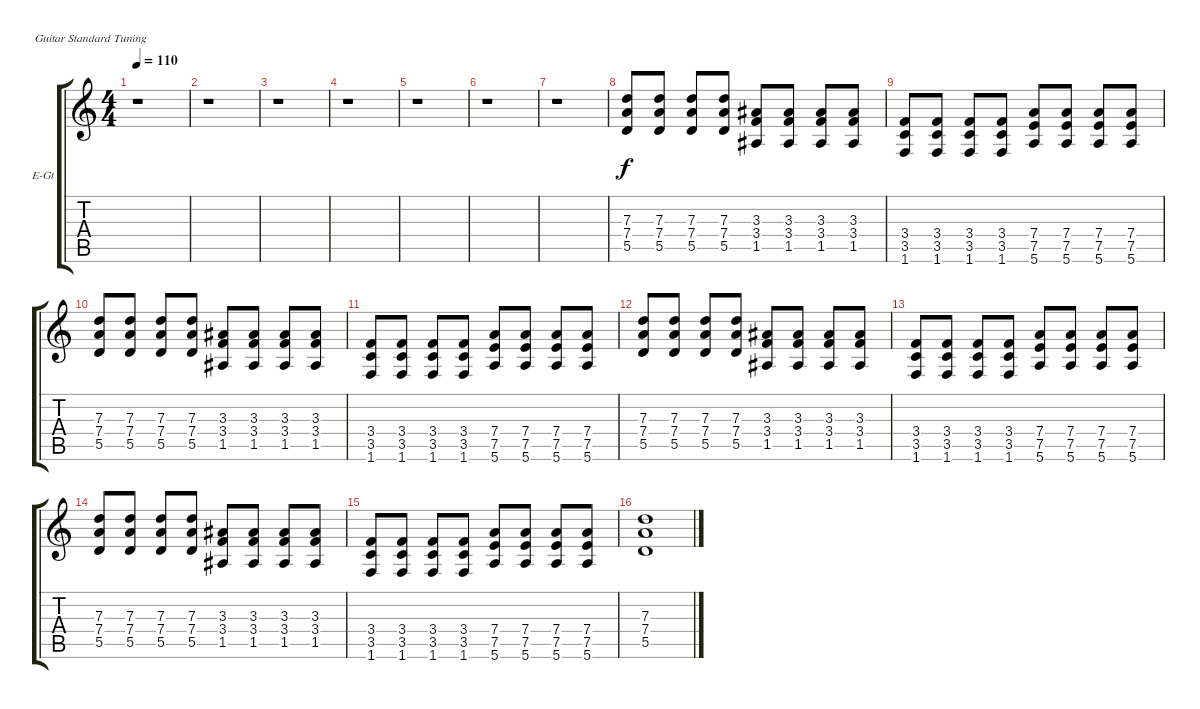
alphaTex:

\defaultSystemsLayout 4
\bracketExtendMode groupsimilarinstruments
\firstSystemTrackNameOrientation horizontal
\otherSystemsTrackNameOrientation horizontal
\track ("Electric Guitar" "E-Gt") {instrument distortionguitar}
\staff {score tabs}
\tuning (E4 B3 G3 D3 A2 E2)
\ts (4 4)
\tempo 110
\clef g2
\ks c
r.1{dy f} |
r.1 |
r.1 |
r.1 |
r.1 |
r.1 |
r.1 |
(5.5 7.4 7.3).8 (5.5 7.4 7.3).8 (5.5 7.4 7.3).8 (5.5 7.4 7.3).8 (1.5 3.4 3.3).8 (1.5 3.4 3.3).8 (1.5 3.4 3.3).8 (1.5 3.4 3.3).8 |
(1.6 3.5 3.4).8 (1.6 3.5 3.4).8 (1.6 3.5 3.4).8 (1.6 3.5 3.4).8 (5.6 7.5 7.4).8 (5.6 7.5 7.4).8 (5.6 7.5 7.4).8 (5.6 7.5 7.4).8 |
(5.5 7.4 7.3).8 (5.5 7.4 7.3).8 (5.5 7.4 7.3).8 (5.5 7.4 7.3).8 (1.5 3.4 3.3).8 (1.5 3.4 3.3).8 (1.5 3.4 3.3).8 (1.5 3.4 3.3).8 |
(1.6 3.5 3.4).8 (1.6 3.5 3.4).8 (1.6 3.5 3.4).8 (1.6 3.5 3.4).8 (5.6 7.5 7.4).8 (5.6 7.5 7.4).8 (5.6 7.5 7.4).8 (5.6 7.5 7.4).8 |
(5.5 7.4 7.3).8 (5.5 7.4 7.3).8 (5.5 7.4 7.3).8 (5.5 7.4 7.3).8 (1.5 3.4 3.3).8 (1.5 3.4 3.3).8 (1.5 3.4 3.3).8 (1.5 3.4 3.3).8 |
(1.6 3.5 3.4).8 (1.6 3.5 3.4).8 (1.6 3.5 3.4).8 (1.6 3.5 3.4).8 (5.6 7.5 7.4).8 (5.6 7.5 7.4).8 (5.6 7.5 7.4).8 (5.6 7.5 7.4).8 |
(5.5 7.4 7.3).8 (5.5 7.4 7.3).8 (5.5 7.4 7.3).8 (5.5 7.4 7.3).8 (1.5 3.4 3.3).8 (1.5 3.4 3.3).8 (1.5 3.4 3.3).8 (1.5 3.4 3.3).8 |
(1.6 3.5 3.4).8 (1.6 3.5 3.4).8 (1.6 3.5 3.4).8 (1.6 3.5 3.4).8 (5.6 7.5 7.4).8 (5.6 7.5 7.4).8 (5.6 7.5 7.4).8 (5.6 7.5 7.4).8 |
(5.5 7.4 7.3).1
